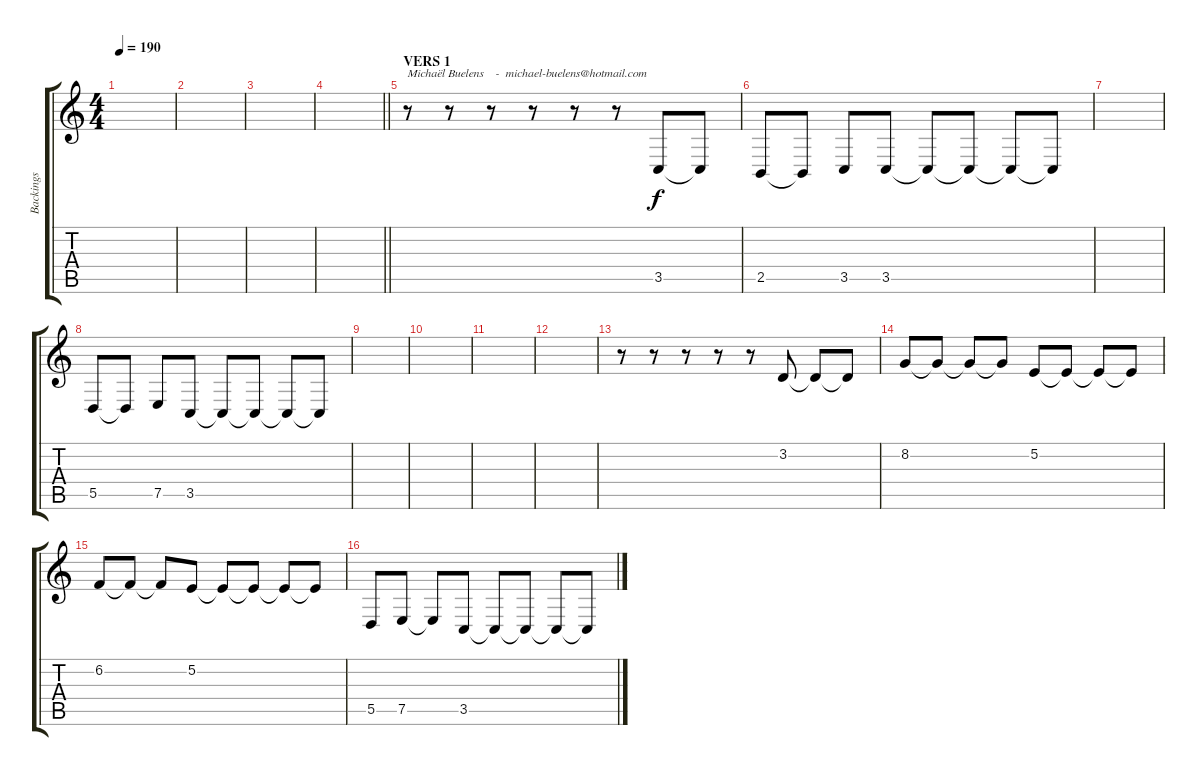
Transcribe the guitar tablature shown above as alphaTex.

\track ("Backings" "Backings") {instrument altosax}
\staff {score tabs}
\tuning (E4 B3 G3 D3 A2 E2) {hide}
\ts (4 4)
\tempo 190
\clef g2
\ks c
|
|
|
\barLineRight lightlight
|
\section ("" "VERS 1")
r.8{txt "Michaël Buelens    -  michael-buelens@hotmail.com"} r.8 r.8 r.8 r.8 r.8 3.5.8 3.5{t}.8 |
2.5.8 2.5{t}.8 3.5.8 3.5.8 3.5{t}.8 3.5{t}.8 3.5{t}.8 3.5{t}.8 |
|
5.5.8 5.5{t}.8 7.5.8 3.5.8 3.5{t}.8 3.5{t}.8 3.5{t}.8 3.5{t}.8 |
|
|
|
|
r.8 r.8 r.8 r.8 r.8 3.2.8 3.2{t}.8 3.2{t}.8 |
8.2.8 8.2{t}.8 8.2{t}.8 8.2{t}.8 5.2.8 5.2{t}.8 5.2{t}.8 5.2{t}.8 |
6.2.8 6.2{t}.8 6.2{t}.8 5.2.8 5.2{t}.8 5.2{t}.8 5.2{t}.8 5.2{t}.8 |
5.5.8 7.5.8 7.5{t}.8 3.5.8 3.5{t}.8 3.5{t}.8 3.5{t}.8 3.5{t}.8
